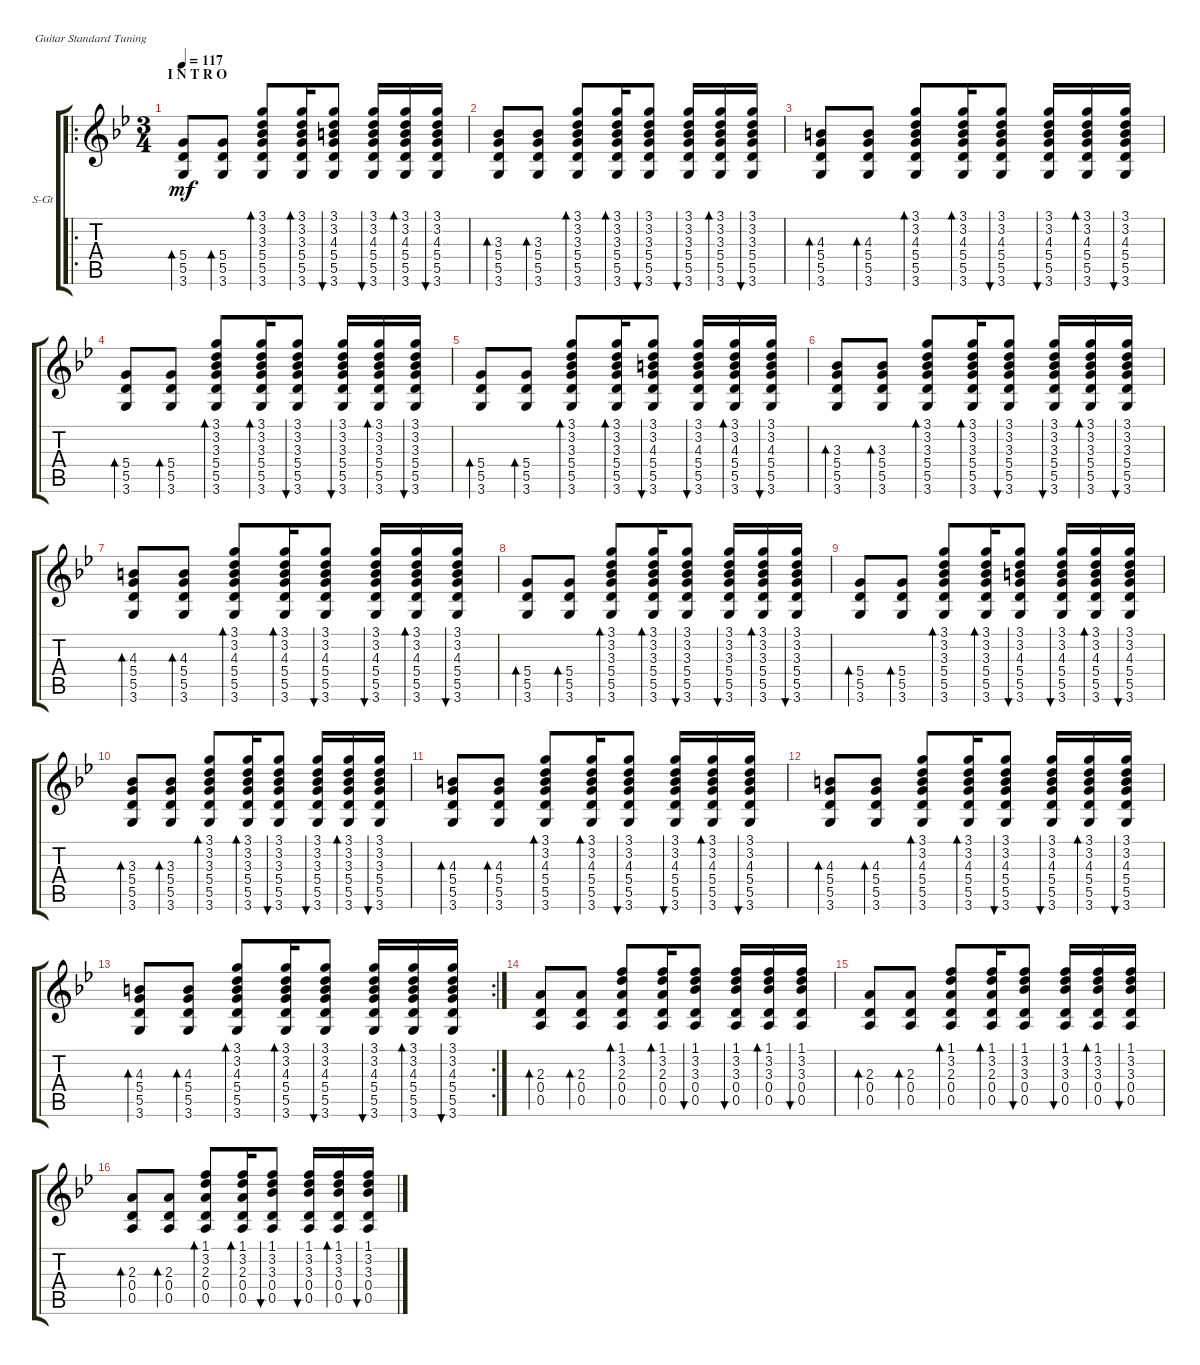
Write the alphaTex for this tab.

\defaultSystemsLayout 4
\bracketExtendMode groupsimilarinstruments
\firstSystemTrackNameOrientation horizontal
\otherSystemsTrackNameOrientation horizontal
\track ("Steel Guitar" "S-Gt") {instrument acousticguitarsteel}
\staff {score tabs}
\tuning (E4 B3 G3 D3 A2 E2)
\ro
\ts (3 4)
\section ("" "I N T R O")
\tempo 117
\clef g2
\ks gminor
(3.6 5.5 5.4).8{bd 30 dy mf instrument acousticguitarsteel} (3.6 5.5 5.4).8{bd 30} (3.6 5.5 5.4 3.3 3.2 3.1).8{bd 30} (3.6 5.5 5.4 3.3 3.2 3.1).16{bd 30} (3.6 5.5 5.4 4.3 3.2 3.1).8{bu 30} (3.6 5.5 5.4 4.3 3.2 3.1).16{bu 30} (3.6 5.5 5.4 4.3 3.2 3.1).16{bd 30} (3.6 5.5 5.4 4.3 3.2 3.1).16{bu 30} |
(3.6 5.5 5.4 3.3).8{bd 30} (3.6 5.5 5.4 3.3).8{bd 30} (3.6 5.5 5.4 3.3 3.2 3.1).8{bd 30} (3.6 5.5 5.4 3.3 3.2 3.1).16{bd 30} (3.6 5.5 5.4 3.3 3.2 3.1).8{bu 30} (3.6 5.5 5.4 3.3 3.2 3.1).16{bu 30} (3.6 5.5 5.4 3.3 3.2 3.1).16{bd 30} (3.6 5.5 5.4 3.3 3.2 3.1).16{bu 30} |
(3.6 5.5 5.4 4.3).8{bd 30} (3.6 5.5 5.4 4.3).8{bd 30} (3.6 5.5 5.4 4.3 3.2 3.1).8{bd 30} (3.6 5.5 5.4 4.3 3.2 3.1).16{bd 30} (3.6 5.5 5.4 4.3 3.2 3.1).8{bu 30} (3.6 5.5 5.4 4.3 3.2 3.1).16{bu 30} (3.6 5.5 5.4 4.3 3.2 3.1).16{bd 30} (3.6 5.5 5.4 4.3 3.2 3.1).16{bu 30} |
(3.6 5.5 5.4).8{bd 30} (3.6 5.5 5.4).8{bd 30} (3.6 5.5 5.4 3.3 3.2 3.1).8{bd 30} (3.6 5.5 5.4 3.3 3.2 3.1).16{bd 30} (3.6 5.5 5.4 3.3 3.2 3.1).8{bu 30} (3.6 5.5 5.4 3.3 3.2 3.1).16{bu 30} (3.6 5.5 5.4 3.3 3.2 3.1).16{bd 30} (3.6 5.5 5.4 3.3 3.2 3.1).16{bu 30} |
(3.6 5.5 5.4).8{bd 30} (3.6 5.5 5.4).8{bd 30} (3.6 5.5 5.4 3.3 3.2 3.1).8{bd 30} (3.6 5.5 5.4 3.3 3.2 3.1).16{bd 30} (3.6 5.5 5.4 4.3 3.2 3.1).8{bu 30} (3.6 5.5 5.4 4.3 3.2 3.1).16{bu 30} (3.6 5.5 5.4 4.3 3.2 3.1).16{bd 30} (3.6 5.5 5.4 4.3 3.2 3.1).16{bu 30} |
(3.6 5.5 5.4 3.3).8{bd 30} (3.6 5.5 5.4 3.3).8{bd 30} (3.6 5.5 5.4 3.3 3.2 3.1).8{bd 30} (3.6 5.5 5.4 3.3 3.2 3.1).16{bd 30} (3.6 5.5 5.4 3.3 3.2 3.1).8{bu 30} (3.6 5.5 5.4 3.3 3.2 3.1).16{bu 30} (3.6 5.5 5.4 3.3 3.2 3.1).16{bd 30} (3.6 5.5 5.4 3.3 3.2 3.1).16{bu 30} |
(3.6 5.5 5.4 4.3).8{bd 30} (3.6 5.5 5.4 4.3).8{bd 30} (3.6 5.5 5.4 4.3 3.2 3.1).8{bd 30} (3.6 5.5 5.4 4.3 3.2 3.1).16{bd 30} (3.6 5.5 5.4 4.3 3.2 3.1).8{bu 30} (3.6 5.5 5.4 4.3 3.2 3.1).16{bu 30} (3.6 5.5 5.4 4.3 3.2 3.1).16{bd 30} (3.6 5.5 5.4 4.3 3.2 3.1).16{bu 30} |
(3.6 5.5 5.4).8{bd 30} (3.6 5.5 5.4).8{bd 30} (3.6 5.5 5.4 3.3 3.2 3.1).8{bd 30} (3.6 5.5 5.4 3.3 3.2 3.1).16{bd 30} (3.6 5.5 5.4 3.3 3.2 3.1).8{bu 30} (3.6 5.5 5.4 3.3 3.2 3.1).16{bu 30} (3.6 5.5 5.4 3.3 3.2 3.1).16{bd 30} (3.6 5.5 5.4 3.3 3.2 3.1).16{bu 30} |
(3.6 5.5 5.4).8{bd 30} (3.6 5.5 5.4).8{bd 30} (3.6 5.5 5.4 3.3 3.2 3.1).8{bd 30} (3.6 5.5 5.4 3.3 3.2 3.1).16{bd 30} (3.6 5.5 5.4 4.3 3.2 3.1).8{bu 30} (3.6 5.5 5.4 4.3 3.2 3.1).16{bu 30} (3.6 5.5 5.4 4.3 3.2 3.1).16{bd 30} (3.6 5.5 5.4 4.3 3.2 3.1).16{bu 30} |
(3.6 5.5 5.4 3.3).8{bd 30} (3.6 5.5 5.4 3.3).8{bd 30} (3.6 5.5 5.4 3.3 3.2 3.1).8{bd 30} (3.6 5.5 5.4 3.3 3.2 3.1).16{bd 30} (3.6 5.5 5.4 3.3 3.2 3.1).8{bu 30} (3.6 5.5 5.4 3.3 3.2 3.1).16{bu 30} (3.6 5.5 5.4 3.3 3.2 3.1).16{bd 30} (3.6 5.5 5.4 3.3 3.2 3.1).16{bu 30} |
(3.6 5.5 5.4 4.3).8{bd 30} (3.6 5.5 5.4 4.3).8{bd 30} (3.6 5.5 5.4 4.3 3.2 3.1).8{bd 30} (3.6 5.5 5.4 4.3 3.2 3.1).16{bd 30} (3.6 5.5 5.4 4.3 3.2 3.1).8{bu 30} (3.6 5.5 5.4 4.3 3.2 3.1).16{bu 30} (3.6 5.5 5.4 4.3 3.2 3.1).16{bd 30} (3.6 5.5 5.4 4.3 3.2 3.1).16{bu 30} |
(3.6 5.5 5.4 4.3).8{bd 30} (3.6 5.5 5.4 4.3).8{bd 30} (3.6 5.5 5.4 4.3 3.2 3.1).8{bd 30} (3.6 5.5 5.4 4.3 3.2 3.1).16{bd 30} (3.6 5.5 5.4 4.3 3.2 3.1).8{bu 30} (3.6 5.5 5.4 4.3 3.2 3.1).16{bu 30} (3.6 5.5 5.4 4.3 3.2 3.1).16{bd 30} (3.6 5.5 5.4 4.3 3.2 3.1).16{bu 30} |
\rc 2
(3.6 5.5 5.4 4.3).8{bd 30} (3.6 5.5 5.4 4.3).8{bd 30} (3.6 5.5 5.4 4.3 3.2 3.1).8{bd 30} (3.6 5.5 5.4 4.3 3.2 3.1).16{bd 30} (3.6 5.5 5.4 4.3 3.2 3.1).8{bu 30} (3.6 5.5 5.4 4.3 3.2 3.1).16{bu 30} (3.6 5.5 5.4 4.3 3.2 3.1).16{bd 30} (3.6 5.5 5.4 4.3 3.2 3.1).16{bu 30} |
(0.5 0.4 2.3).8{bd 30} (0.5 0.4 2.3).8{bd 30} (0.5 0.4 2.3 3.2 1.1).8{bd 30} (0.5 0.4 2.3 3.2 1.1).16{bd 30} (0.5 0.4 3.3 3.2 1.1).8{bu 30} (0.5 0.4 3.3 3.2 1.1).16{bu 30} (0.5 0.4 3.3 3.2 1.1).16{bd 30} (0.5 0.4 3.3 3.2 1.1).16{bu 30} |
(0.5 0.4 2.3).8{bd 30} (0.5 0.4 2.3).8{bd 30} (0.5 0.4 2.3 3.2 1.1).8{bd 30} (0.5 0.4 2.3 3.2 1.1).16{bd 30} (0.5 0.4 3.3 3.2 1.1).8{bu 30} (0.5 0.4 3.3 3.2 1.1).16{bu 30} (0.5 0.4 3.3 3.2 1.1).16{bd 30} (0.5 0.4 3.3 3.2 1.1).16{bu 30} |
(0.5 0.4 2.3).8{bd 30} (0.5 0.4 2.3).8{bd 30} (0.5 0.4 2.3 3.2 1.1).8{bd 30} (0.5 0.4 2.3 3.2 1.1).16{bd 30} (0.5 0.4 3.3 3.2 1.1).8{bu 30} (0.5 0.4 3.3 3.2 1.1).16{bu 30} (0.5 0.4 3.3 3.2 1.1).16{bd 30} (0.5 0.4 3.3 3.2 1.1).16{bu 30}
